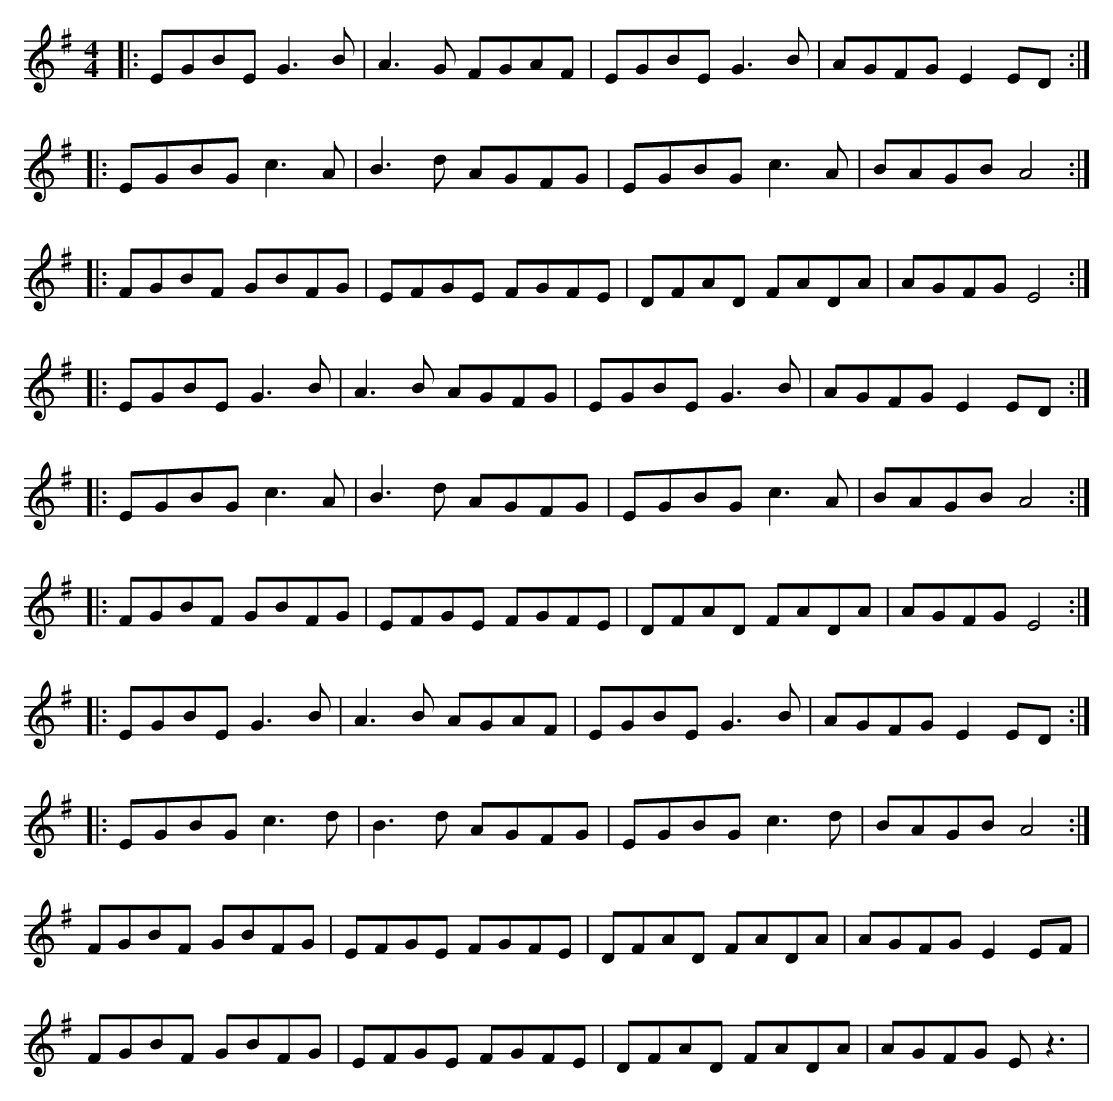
X:1
M:4/4
K:Emin
|:EGBE G3 B|A3 G FGAF|EGBE G3 B|AGFG E2ED:|
|:EGBG c3 A|B3 d AGFG|EGBG c3 A|BAGB A4:|
|:FGBF GBFG|EFGE FGFE|DFAD FADA|AGFG E4:|
|:EGBE G3 B|A3 B AGFG|EGBE G3 B|AGFG E2ED:|
|:EGBG c3 A|B3 d AGFG|EGBG c3 A|BAGB A4:|
|:FGBF GBFG|EFGE FGFE|DFAD FADA|AGFG E4:|
|:EGBE G3 B|A3 B AGAF|EGBE G3 B|AGFG E2ED:|
|:EGBG c3 d|B3 d AGFG|EGBG c3 d|BAGB A4:|
FGBF GBFG|EFGE FGFE|DFAD FADA|AGFG E2 EF|
FGBF GBFG|EFGE FGFE|DFAD FADA|AGFG E z3|
